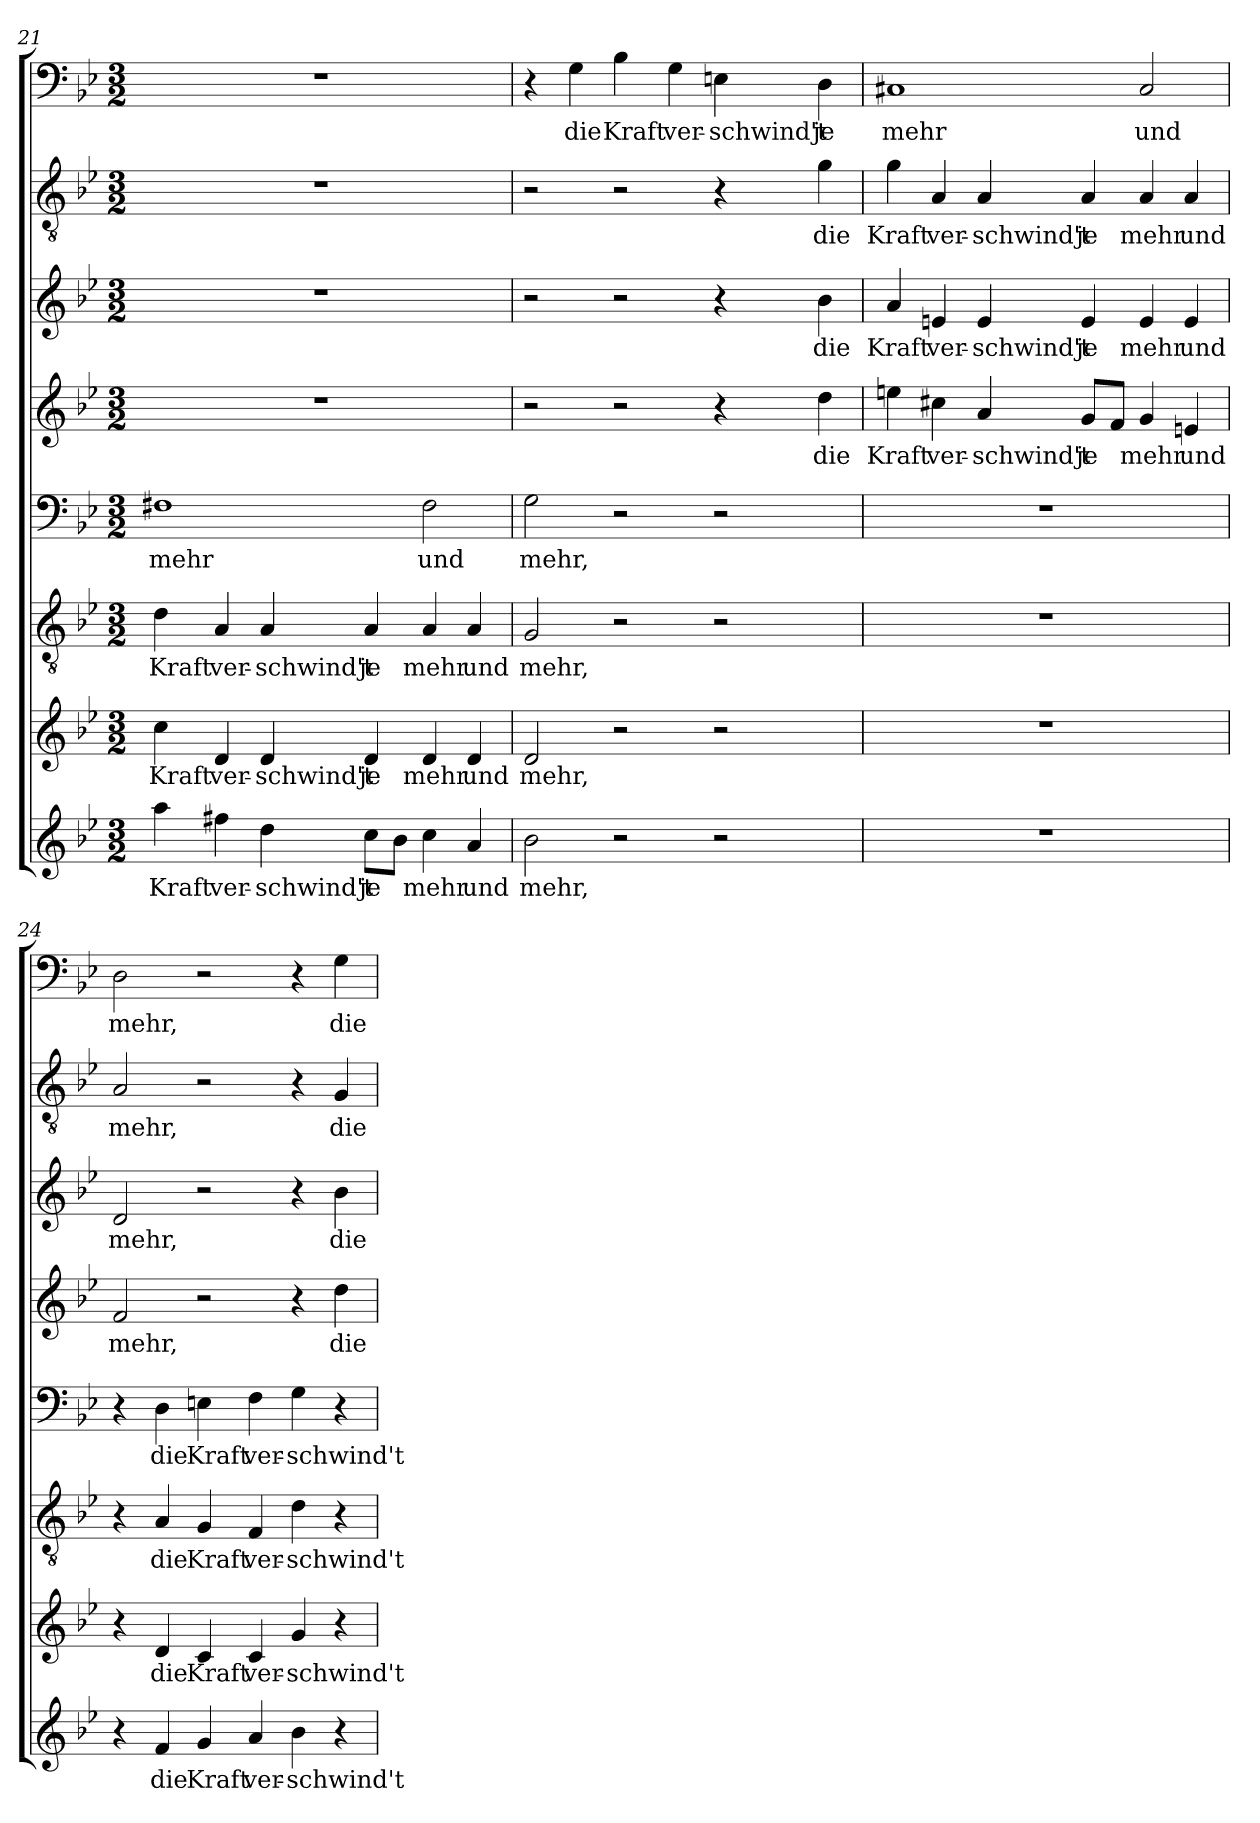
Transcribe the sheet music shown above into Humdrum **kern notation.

**kern	**text	**kern	**text	**kern	**text	**kern	**text	**kern	**text	**kern	**text	**kern	**text	**kern	**text
*part8	*part8	*part7	*part7	*part6	*part6	*part5	*part5	*part4	*part4	*part3	*part3	*part2	*part2	*part1	*part1
*staff8	*staff8	*staff7	*staff7	*staff6	*staff6	*staff5	*staff5	*staff4	*staff4	*staff3	*staff3	*staff2	*staff2	*staff1	*staff1
*clefG2	*	*clefG2	*	*clefGv2	*	*clefF4	*	*clefG2	*	*clefG2	*	*clefGv2	*	*clefF4	*
*k[b-e-]	*	*k[b-e-]	*	*k[b-e-]	*	*k[b-e-]	*	*k[b-e-]	*	*k[b-e-]	*	*k[b-e-]	*	*k[b-e-]	*
*g:	*	*g:	*	*g:	*	*g:	*	*g:	*	*g:	*	*g:	*	*g:	*
*M3/2	*	*M3/2	*	*M3/2	*	*M3/2	*	*M3/2	*	*M3/2	*	*M3/2	*	*M3/2	*
=21	=21	=21	=21	=21	=21	=21	=21	=21	=21	=21	=21	=21	=21	=21	=21
4aa\	Kraft	4cc\	Kraft	4d\	Kraft	1F#X\	mehr	1.r	.	1.r	.	1.r	.	1.r	.
4ff#X\	ver-	4d/	ver-	4A/	ver-	.	.	.	.	.	.	.	.	.	.
4dd\	-schwind't	4d/	-schwind't	4A/	-schwind't	.	.	.	.	.	.	.	.	.	.
8cc\L	je	4d/	je	4A/	je	.	.	.	.	.	.	.	.	.	.
8b-\J	.	.	.	.	.	.	.	.	.	.	.	.	.	.	.
4cc\	mehr	4d/	mehr	4A/	mehr	2F#\	und	.	.	.	.	.	.	.	.
4a/	und	4d/	und	4A/	und	.	.	.	.	.	.	.	.	.	.
=22	=22	=22	=22	=22	=22	=22	=22	=22	=22	=22	=22	=22	=22	=22	=22
2b-\	mehr,	2d/	mehr,	2G/	mehr,	2G\	mehr,	2r	.	2r	.	2r	.	4r	.
.	.	.	.	.	.	.	.	.	.	.	.	.	.	4G\	die
2r	.	2r	.	2r	.	2r	.	2r	.	2r	.	2r	.	4B-\	Kraft
.	.	.	.	.	.	.	.	.	.	.	.	.	.	4G\	ver-
2r	.	2r	.	2r	.	2r	.	4r	.	4r	.	4r	.	4En\	-schwind't
.	.	.	.	.	.	.	.	4dd\	die	4b-\	die	4g\	die	4D\	je
=23	=23	=23	=23	=23	=23	=23	=23	=23	=23	=23	=23	=23	=23	=23	=23
1.r	.	1.r	.	1.r	.	1.r	.	4een\	Kraft	4a/	Kraft	4g\	Kraft	1C#X/	mehr
.	.	.	.	.	.	.	.	4cc#X\	ver-	4en/	ver-	4A/	ver-	.	.
.	.	.	.	.	.	.	.	4a/	-schwind't	4e/	-schwind't	4A/	-schwind't	.	.
.	.	.	.	.	.	.	.	8g/L	je	4e/	je	4A/	je	.	.
.	.	.	.	.	.	.	.	8f/J	.	.	.	.	.	.	.
.	.	.	.	.	.	.	.	4g/	mehr	4e/	mehr	4A/	mehr	2C#/	und
.	.	.	.	.	.	.	.	4en/	und	4e/	und	4A/	und	.	.
=24	=24	=24	=24	=24	=24	=24	=24	=24	=24	=24	=24	=24	=24	=24	=24
4r	.	4r	.	4r	.	4r	.	2f/	mehr,	2d/	mehr,	2A/	mehr,	2D\	mehr,
4f/	die	4d/	die	4A/	die	4D\	die	.	.	.	.	.	.	.	.
4g/	Kraft	4c/	Kraft	4G/	Kraft	4En\	Kraft	2r	.	2r	.	2r	.	2r	.
4a/	ver-	4c/	ver-	4F/	ver-	4F\	ver-	.	.	.	.	.	.	.	.
4b-\	-schwind't	4g/	-schwind't	4d\	-schwind't	4G\	-schwind't	4r	.	4r	.	4r	.	4r	.
4r	.	4r	.	4r	.	4r	.	4dd\	die	4b-\	die	4G/	die	4G\	die
=	=	=	=	=	=	=	=	=	=	=	=	=	=	=	=
*-	*-	*-	*-	*-	*-	*-	*-	*-	*-	*-	*-	*-	*-	*-	*-
